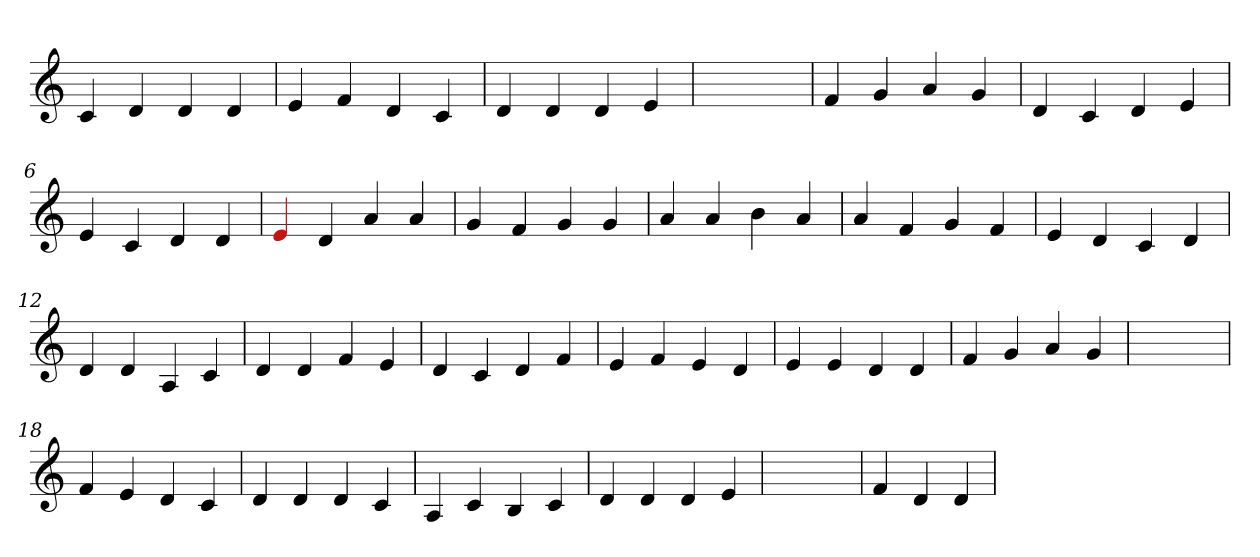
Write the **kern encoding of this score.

**kern
*part1
*staff1
*clefG2
=1
4c
4d
4d
4d
=2
4e
4f
4d
4c
=3
4d
4d
4d
4e
=4
1ryy
=4
4f
4g
4a
4g
=5
4d
4c
4d
4e
=6
4e
4c
4d
4d
=7
4Re
4d
4a
4a
=8
4g
4f
4g
4g
=9
4a
4a
4b
4a
=10
4a
4f
4g
4f
=11
4e
4d
4c
4d
=12
4d
4d
4A
4c
=13
4d
4d
4f
4e
=14
4d
4c
4d
4f
=15
4e
4f
4e
4d
=16
4e
4e
4d
4d
=17
4f
4g
4a
4g
=18
1ryy
=18
4f
4e
4d
4c
=19
4d
4d
4d
4c
=20
4A
4c
4B
4c
=21
4d
4d
4d
4e
=22
1ryy
=22
4f
4d
4d
=
*-
